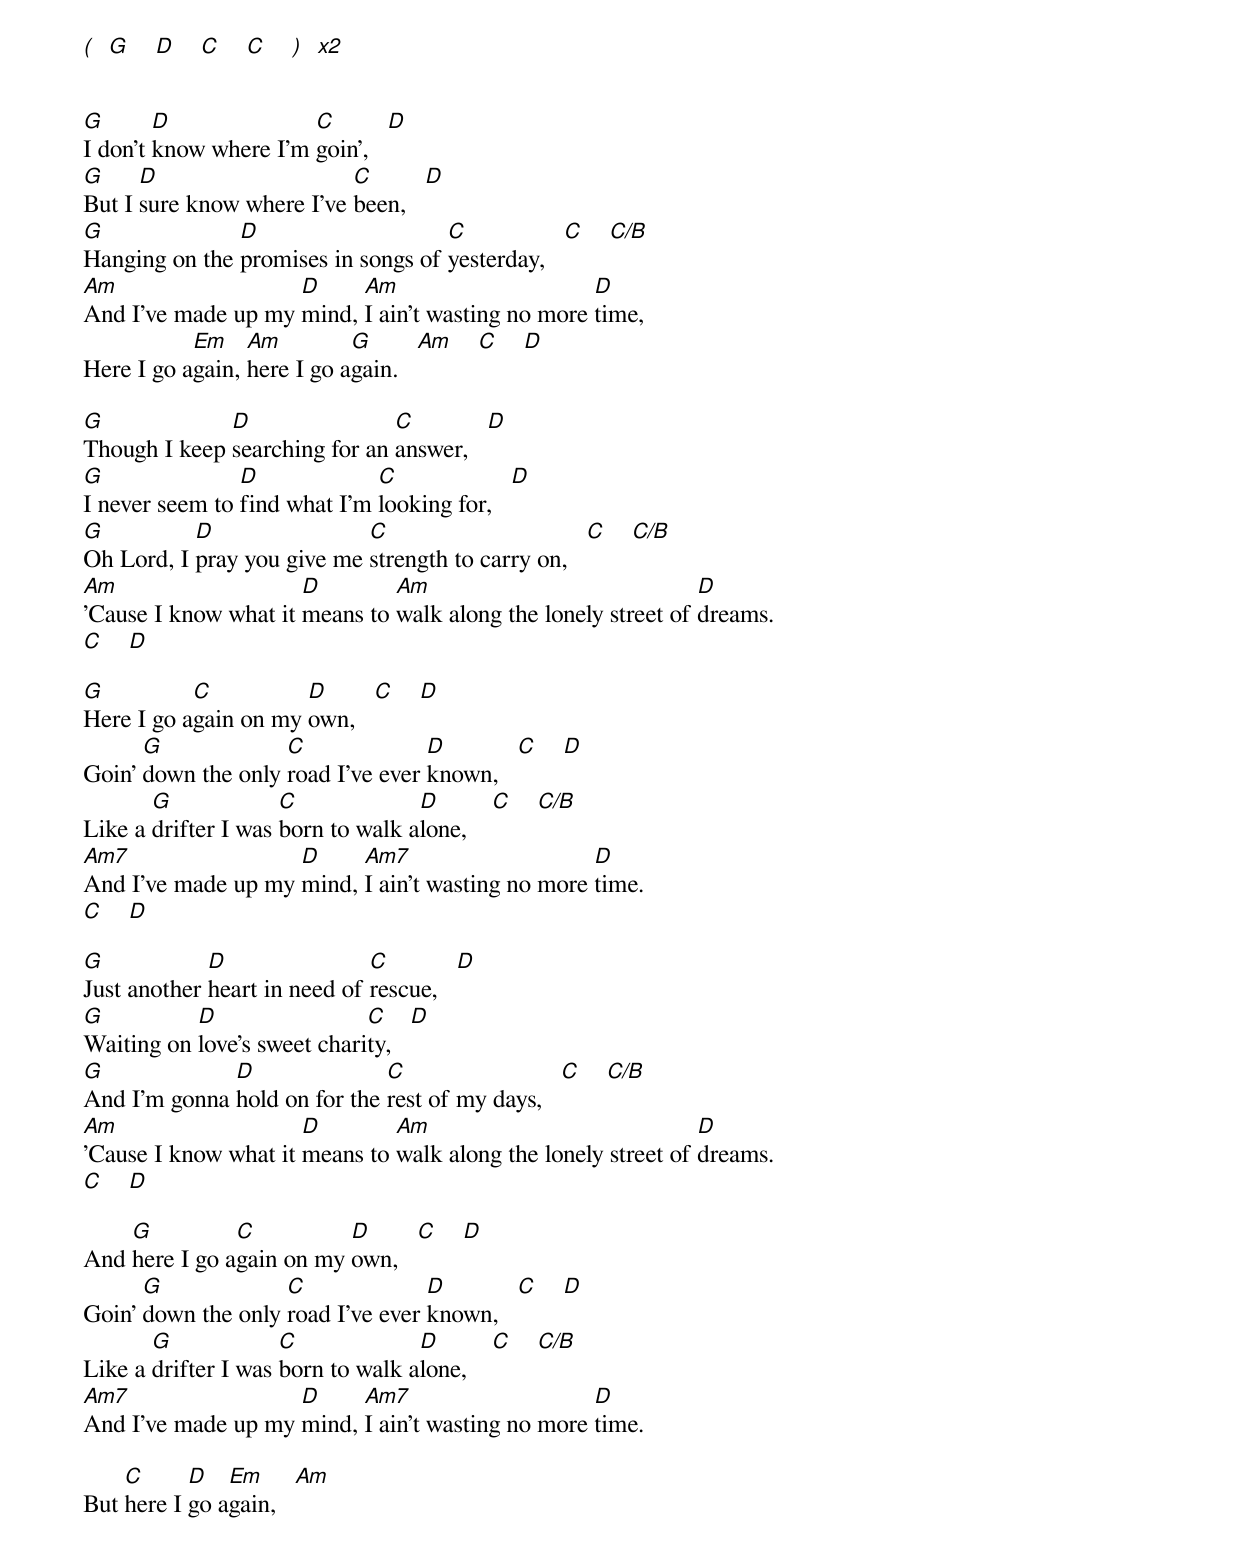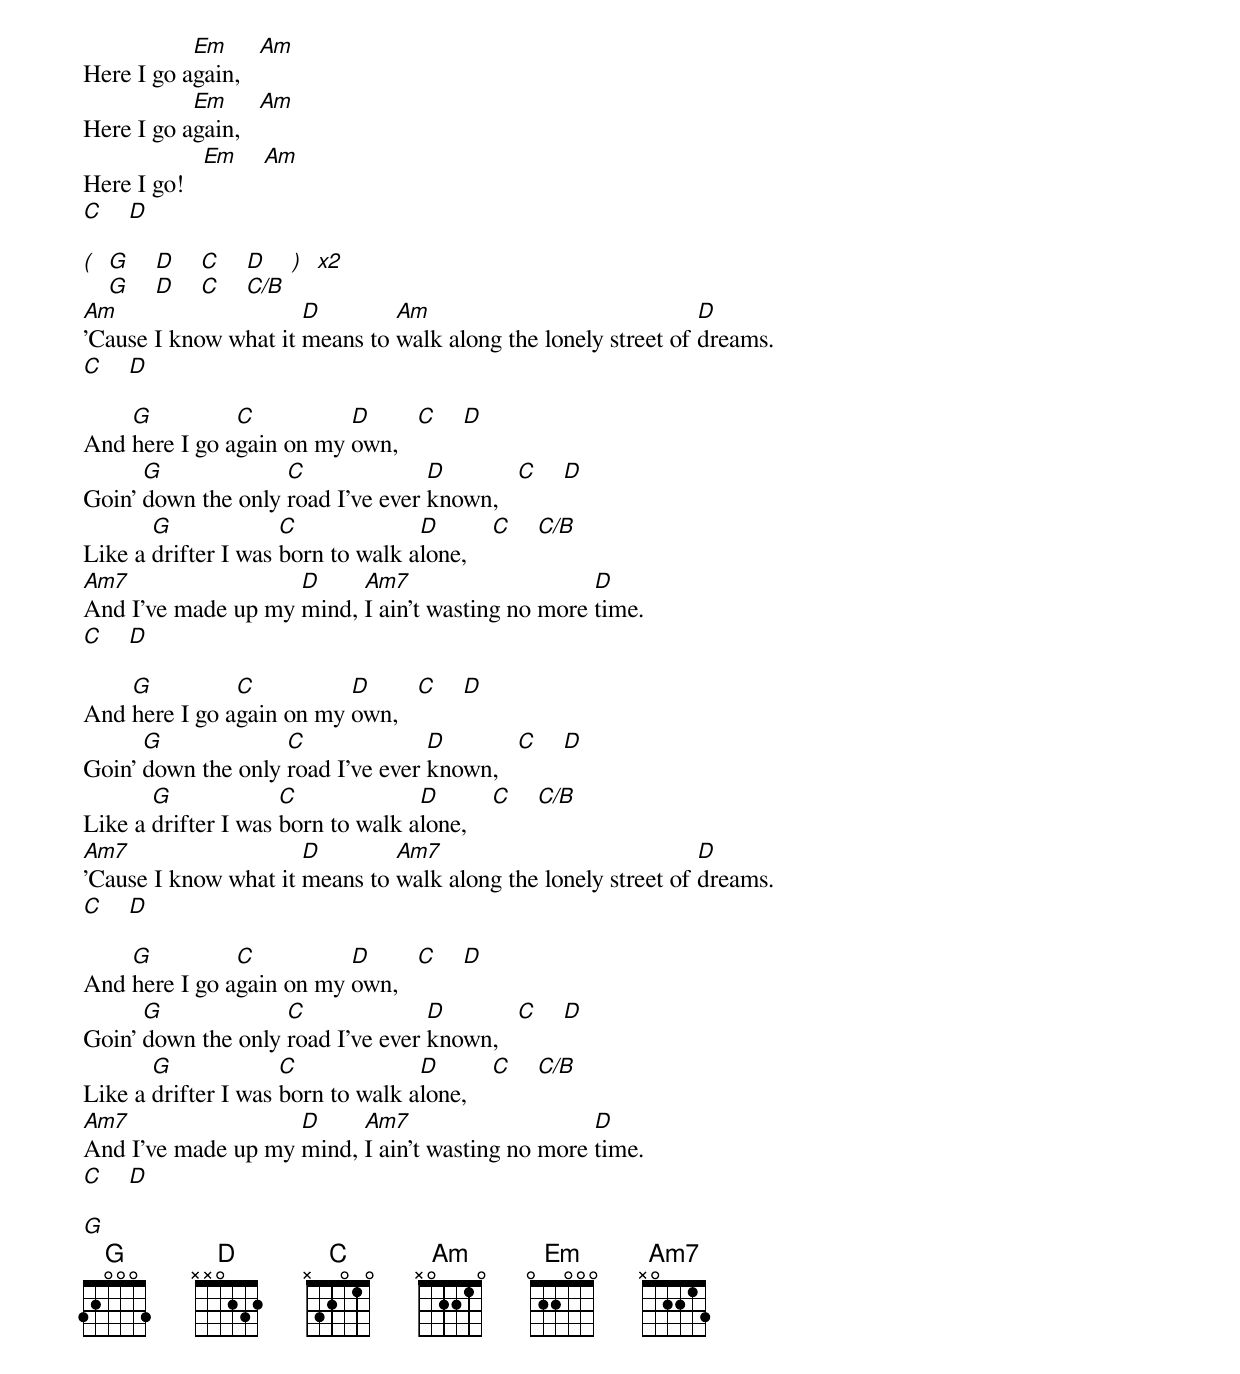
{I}
[(]  [G]    [D]    [C]    [C]    [)]  [x2]


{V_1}
[G]I don't [D]know where I'm [C]goin',   [D]
[G]But I [D]sure know where I've [C]been,   [D]
[G]Hanging on the [D]promises in songs of [C]yesterday,   [C]    [C/B]
[Am]And I've made up my [D]mind, [Am]I ain't wasting no more [D]time,
Here I go a[Em]gain, [Am]here I go a[G]gain.   [Am]    [C]    [D]

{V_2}
[G]Though I keep [D]searching for an [C]answer,   [D]
[G]I never seem to [D]find what I'm [C]looking for,   [D]
[G]Oh Lord, I [D]pray you give me [C]strength to carry on,   [C]    [C/B]
[Am]'Cause I know what it [D]means to [Am]walk along the lonely street of [D]dreams.
[C]    [D]

{C}
[G]Here I go a[C]gain on my [D]own,   [C]    [D]
Goin' [G]down the only [C]road I've ever [D]known,   [C]    [D]
Like a [G]drifter I was [C]born to walk a[D]lone,    [C]    [C/B]
[Am7]And I've made up my [D]mind, [Am7]I ain't wasting no more [D]time.
[C]    [D]

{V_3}
[G]Just another [D]heart in need of [C]rescue,   [D]
[G]Waiting on [D]love's sweet chari[C]ty,   [D]
[G]And I'm gonna [D]hold on for the [C]rest of my days,   [C]    [C/B]
[Am]'Cause I know what it [D]means to [Am]walk along the lonely street of [D]dreams.
[C]    [D]

{C}
And [G]here I go a[C]gain on my [D]own,   [C]    [D]
Goin' [G]down the only [C]road I've ever [D]known,   [C]    [D]
Like a [G]drifter I was [C]born to walk a[D]lone,    [C]    [C/B]
[Am7]And I've made up my [D]mind, [Am7]I ain't wasting no more [D]time.

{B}
But [C]here I [D]go a[Em]gain,   [Am]
Here I go a[Em]gain,   [Am]
Here I go a[Em]gain,   [Am]
Here I go!   [Em]    [Am]
[C]    [D]

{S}
[(]  [G]    [D]    [C]    [D]    [)]  [x2]
    [G]    [D]    [C]    [C/B]
[Am]'Cause I know what it [D]means to [Am]walk along the lonely street of [D]dreams.
[C]    [D]

{C}
And [G]here I go a[C]gain on my [D]own,   [C]    [D]
Goin' [G]down the only [C]road I've ever [D]known,   [C]    [D]
Like a [G]drifter I was [C]born to walk a[D]lone,    [C]    [C/B]
[Am7]And I've made up my [D]mind, [Am7]I ain't wasting no more [D]time.
[C]    [D]

{C}
And [G]here I go a[C]gain on my [D]own,   [C]    [D]
Goin' [G]down the only [C]road I've ever [D]known,   [C]    [D]
Like a [G]drifter I was [C]born to walk a[D]lone,    [C]    [C/B]
[Am7]'Cause I know what it [D]means to [Am7]walk along the lonely street of [D]dreams.
[C]    [D]

{C}
And [G]here I go a[C]gain on my [D]own,   [C]    [D]
Goin' [G]down the only [C]road I've ever [D]known,   [C]    [D]
Like a [G]drifter I was [C]born to walk a[D]lone,    [C]    [C/B]
[Am7]And I've made up my [D]mind, [Am7]I ain't wasting no more [D]time.
[C]    [D]

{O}
[G]
